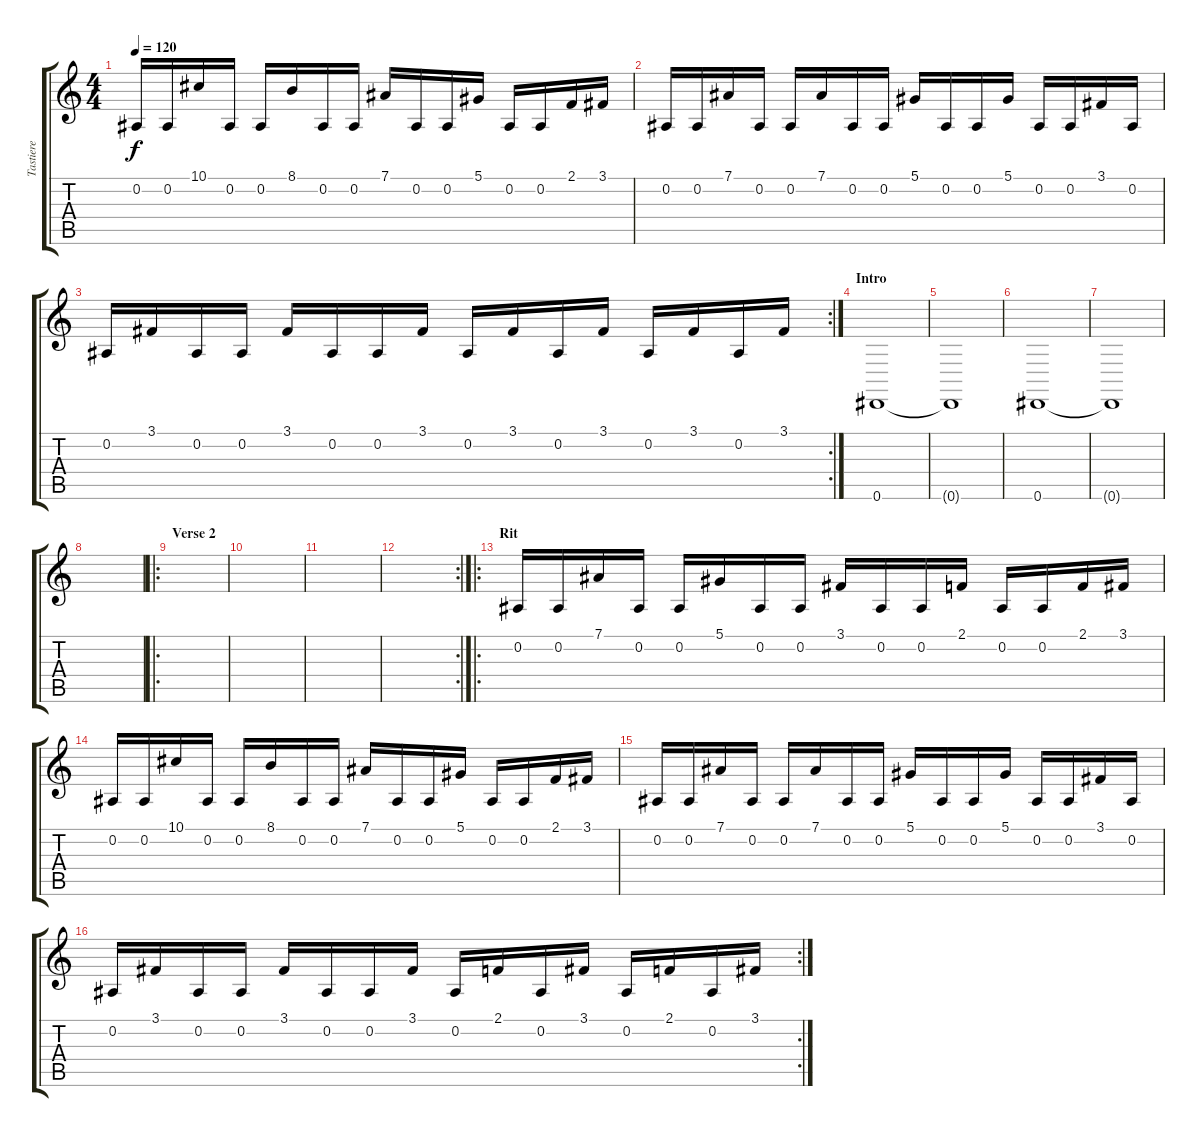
\track ("Tastiere" "Tastiere") {instrument fx4atmosphere}
\staff {score tabs}
\tuning (Eb4 Bb3 Gb3 Db3 Ab2 Eb2) {hide}
\ts (4 4)
\tempo 120
\clef g2
\ks c
0.2.16{dy f} 0.2.16 10.1.16 0.2.16 0.2.16 8.1.16 0.2.16 0.2.16 7.1.16 0.2.16 0.2.16 5.1.16 0.2.16 0.2.16 2.1.16 3.1.16 |
0.2.16 0.2.16 7.1.16 0.2.16 0.2.16 7.1.16 0.2.16 0.2.16 5.1.16 0.2.16 0.2.16 5.1.16 0.2.16 0.2.16 3.1.16 0.2.16 |
\rc 2
0.2.16 3.1.16 0.2.16 0.2.16 3.1.16 0.2.16 0.2.16 3.1.16 0.2.16 3.1.16 0.2.16 3.1.16 0.2.16 3.1.16 0.2.16 3.1.16 |
\section ("" "Intro")
0.6.1{volume 13} |
0.6{t}.1 |
0.6.1 |
0.6{t}.1 |
|
\ro
\section ("" "Verse 2")
|
|
|
\rc 2
|
\ro
\section ("" "Rit")
0.2.16{volume 16} 0.2.16 7.1.16 0.2.16 0.2.16 5.1.16 0.2.16 0.2.16 3.1.16 0.2.16 0.2.16 2.1.16 0.2.16 0.2.16 2.1.16 3.1.16 |
0.2.16 0.2.16 10.1.16 0.2.16 0.2.16 8.1.16 0.2.16 0.2.16 7.1.16 0.2.16 0.2.16 5.1.16 0.2.16 0.2.16 2.1.16 3.1.16 |
0.2.16 0.2.16 7.1.16 0.2.16 0.2.16 7.1.16 0.2.16 0.2.16 5.1.16 0.2.16 0.2.16 5.1.16 0.2.16 0.2.16 3.1.16 0.2.16 |
\rc 2
0.2.16 3.1.16 0.2.16 0.2.16 3.1.16 0.2.16 0.2.16 3.1.16 0.2.16 2.1.16 0.2.16 3.1.16 0.2.16 2.1.16 0.2.16 3.1.16
